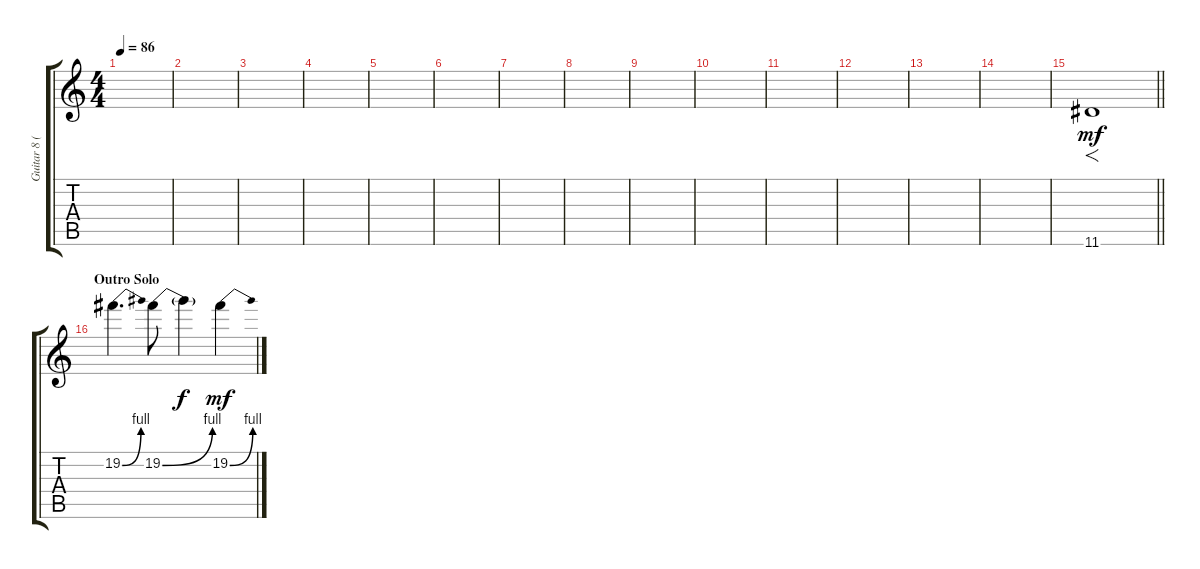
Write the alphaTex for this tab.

\track ("Guitar 8 (Slight Dist.)" "Guitar 8 (") {instrument distortionguitar}
\staff {score tabs}
\tuning (E4 B3 G3 D3 A2 E2) {hide}
\ts (4 4)
\tempo 86
\clef g2
\ks c
|
|
|
|
|
|
|
|
|
|
|
|
|
|
\barLineRight lightlight
11.6.1{f dy mf} |
\section ("" "Outro Solo")
19.2{be (bend 0 0 60 4)}.4{d} 19.2{be (bend 0 0 60 4)}.8 19.2{t}.4{dy f} 19.2{be (bend 0 0 60 4)}.4{dy mf}
